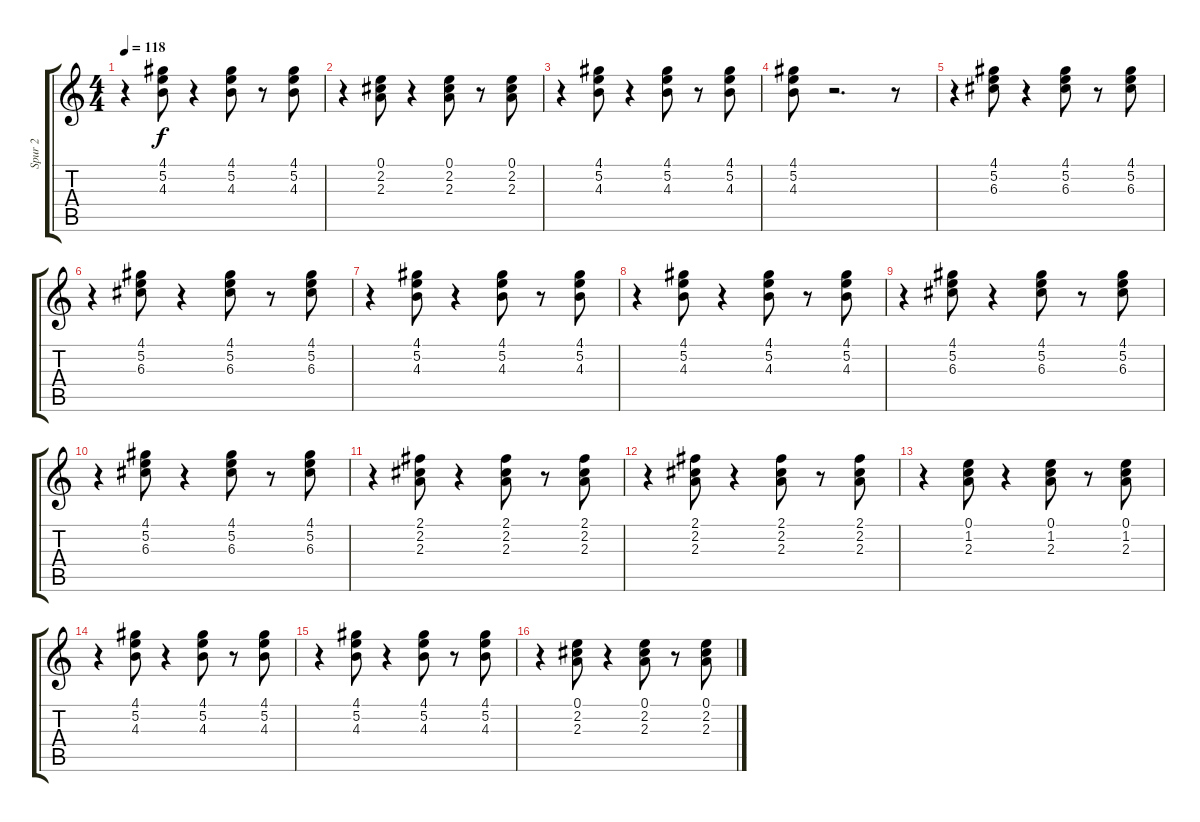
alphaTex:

\track ("Spur 2" "Spur 2") {instrument electricguitarclean}
\staff {score tabs}
\tuning (E4 B3 G3 D3 A2 E2) {hide}
\ts (4 4)
\tempo 118
\clef g2
\ks c
r.4{dy f} (4.1 5.2 4.3).8 r.4 (4.1 5.2 4.3).8 r.8 (4.1 5.2 4.3).8 |
r.4 (0.1 2.2 2.3).8 r.4 (0.1 2.2 2.3).8 r.8 (0.1 2.2 2.3).8 |
r.4 (4.1 5.2 4.3).8 r.4 (4.1 5.2 4.3).8 r.8 (4.1 5.2 4.3).8 |
(4.1 5.2 4.3).8 r.2{d} r.8 |
r.4 (4.1 5.2 6.3).8 r.4 (4.1 5.2 6.3).8 r.8 (4.1 5.2 6.3).8 |
r.4 (4.1 5.2 6.3).8 r.4 (4.1 5.2 6.3).8 r.8 (4.1 5.2 6.3).8 |
r.4 (4.1 5.2 4.3).8 r.4 (4.1 5.2 4.3).8 r.8 (4.1 5.2 4.3).8 |
r.4 (4.1 5.2 4.3).8 r.4 (4.1 5.2 4.3).8 r.8 (4.1 5.2 4.3).8 |
r.4 (4.1 5.2 6.3).8 r.4 (4.1 5.2 6.3).8 r.8 (4.1 5.2 6.3).8 |
r.4 (4.1 5.2 6.3).8 r.4 (4.1 5.2 6.3).8 r.8 (4.1 5.2 6.3).8 |
r.4 (2.1 2.2 2.3).8 r.4 (2.1 2.2 2.3).8 r.8 (2.1 2.2 2.3).8 |
r.4 (2.1 2.2 2.3).8 r.4 (2.1 2.2 2.3).8 r.8 (2.1 2.2 2.3).8 |
r.4 (0.1 1.2 2.3).8 r.4 (0.1 1.2 2.3).8 r.8 (0.1 1.2 2.3).8 |
r.4 (4.1 5.2 4.3).8 r.4 (4.1 5.2 4.3).8 r.8 (4.1 5.2 4.3).8 |
r.4 (4.1 5.2 4.3).8 r.4 (4.1 5.2 4.3).8 r.8 (4.1 5.2 4.3).8 |
r.4 (0.1 2.2 2.3).8 r.4 (0.1 2.2 2.3).8 r.8 (0.1 2.2 2.3).8
